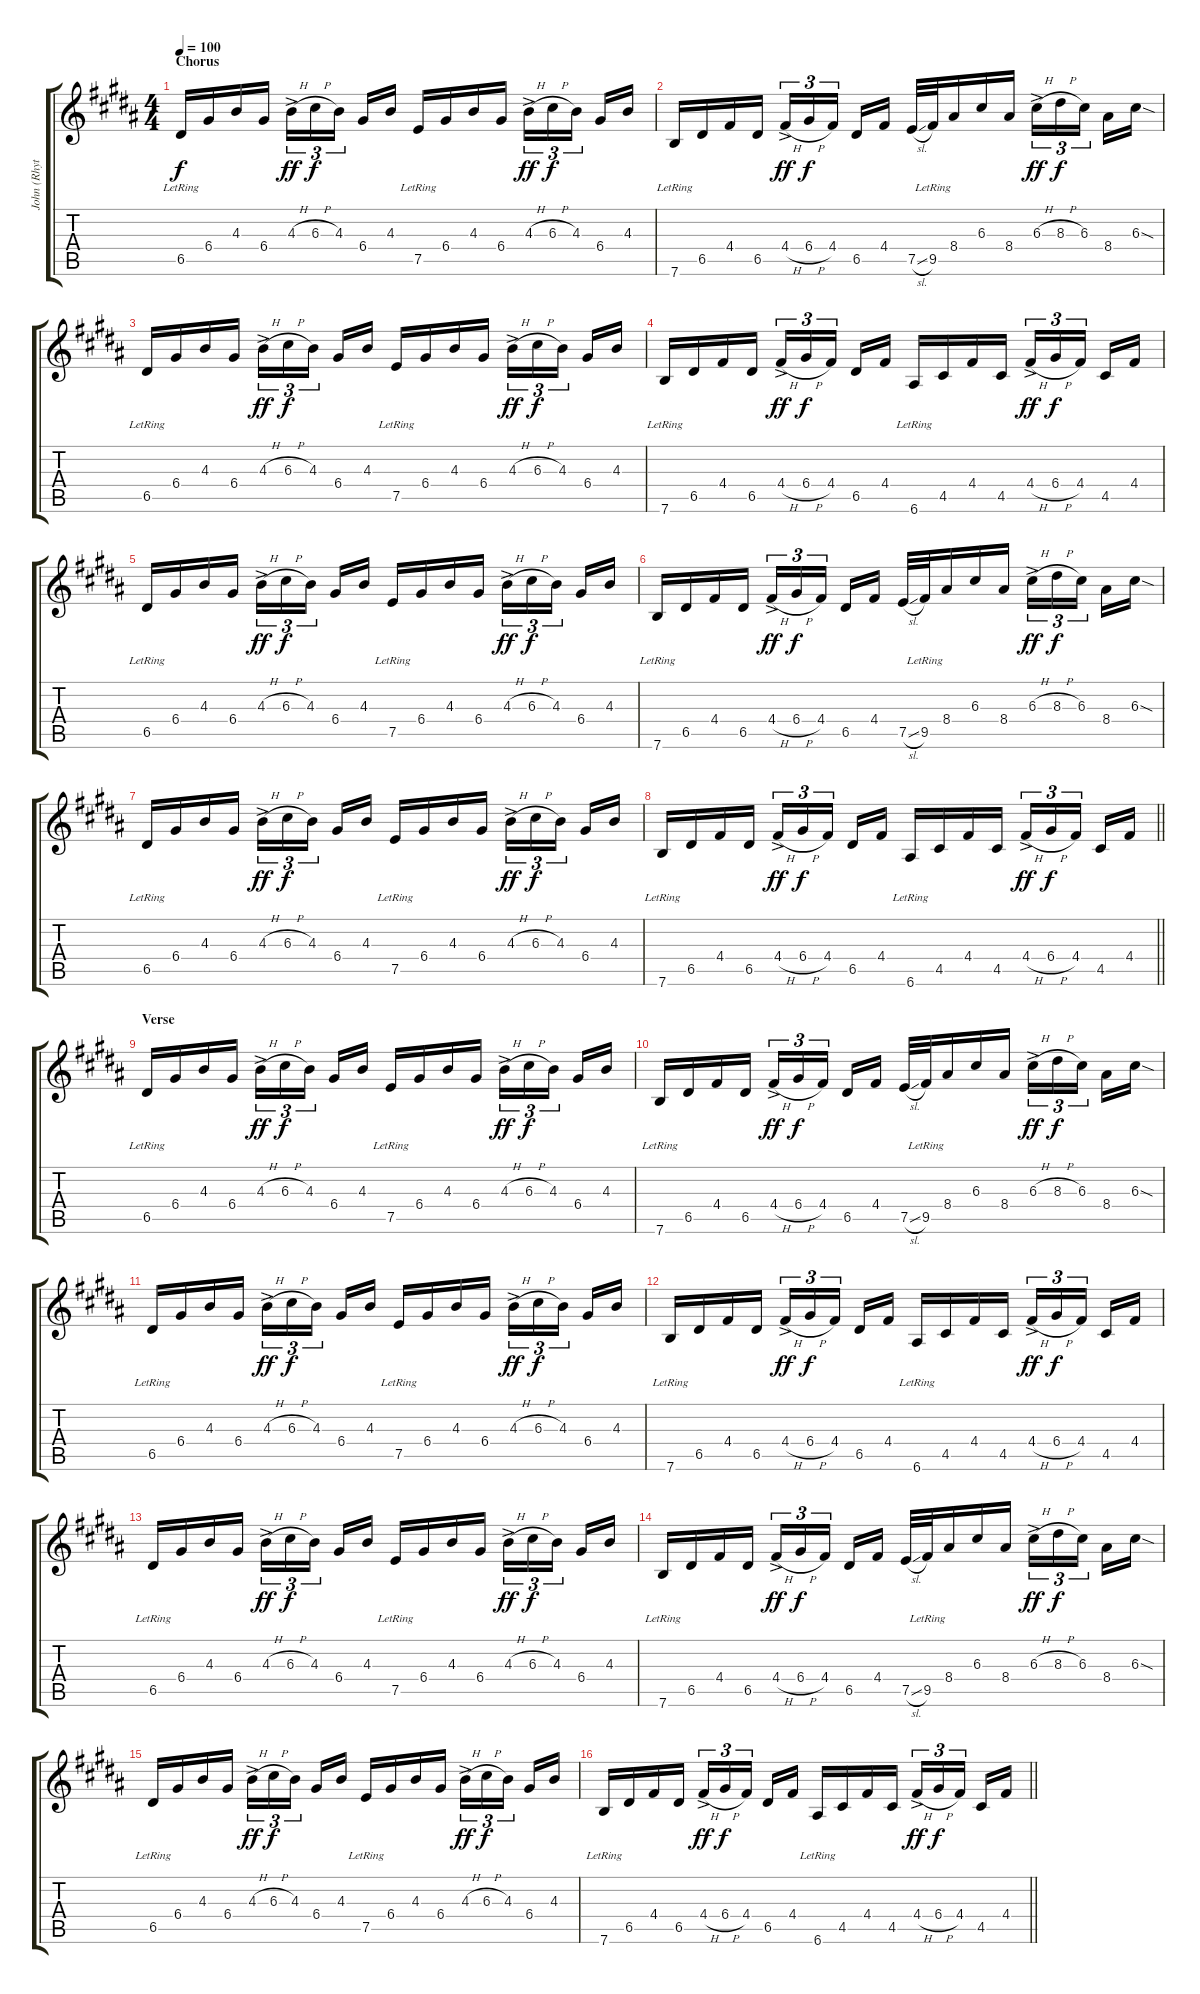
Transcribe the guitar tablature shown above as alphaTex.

\track ("John (Rhythm Guitar)" "John (Rhyt") {instrument electricguitarclean}
\staff {score tabs}
\tuning (E4 B3 G3 D3 A2 E2) {hide}
\ts (4 4)
\section ("" "Chorus")
\tempo 100
\clef g2
\ks b
6.5{lr}.16{dy f} 6.4.16 4.3.16 6.4.16 4.3{h ac}.16{tu (3 2) dy ff} 6.3{h}.16{tu (3 2) dy f} 4.3.16{tu (3 2) beam splitsecondary} 6.4.16 4.3.16 7.5{lr}.16 6.4.16 4.3.16 6.4.16 4.3{h ac}.16{tu (3 2) dy ff} 6.3{h}.16{tu (3 2) dy f} 4.3.16{tu (3 2) beam splitsecondary} 6.4.16 4.3.16 |
7.6{lr}.16 6.5.16 4.4.16 6.5.16 4.4{h ac}.16{tu (3 2) dy ff} 6.4{h}.16{tu (3 2) dy f} 4.4.16{tu (3 2) beam splitsecondary} 6.5.16 4.4.16 7.5{sl}.32 9.5{lr}.32 8.4.16 6.3.16 8.4.16 6.3{h ac}.16{tu (3 2) dy ff} 8.3{h}.16{tu (3 2) dy f} 6.3.16{tu (3 2) beam splitsecondary} 8.4.16 6.3{sod}.16 |
6.5{lr}.16 6.4.16 4.3.16 6.4.16 4.3{h ac}.16{tu (3 2) dy ff} 6.3{h}.16{tu (3 2) dy f} 4.3.16{tu (3 2) beam splitsecondary} 6.4.16 4.3.16 7.5{lr}.16 6.4.16 4.3.16 6.4.16 4.3{h ac}.16{tu (3 2) dy ff} 6.3{h}.16{tu (3 2) dy f} 4.3.16{tu (3 2) beam splitsecondary} 6.4.16 4.3.16 |
7.6{lr}.16 6.5.16 4.4.16 6.5.16 4.4{h ac}.16{tu (3 2) dy ff} 6.4{h}.16{tu (3 2) dy f} 4.4.16{tu (3 2) beam splitsecondary} 6.5.16 4.4.16 6.6{lr}.16 4.5.16 4.4.16 4.5.16 4.4{h ac}.16{tu (3 2) dy ff} 6.4{h}.16{tu (3 2) dy f} 4.4.16{tu (3 2) beam splitsecondary} 4.5.16 4.4.16 |
6.5{lr}.16 6.4.16 4.3.16 6.4.16 4.3{h ac}.16{tu (3 2) dy ff} 6.3{h}.16{tu (3 2) dy f} 4.3.16{tu (3 2) beam splitsecondary} 6.4.16 4.3.16 7.5{lr}.16 6.4.16 4.3.16 6.4.16 4.3{h ac}.16{tu (3 2) dy ff} 6.3{h}.16{tu (3 2) dy f} 4.3.16{tu (3 2) beam splitsecondary} 6.4.16 4.3.16 |
7.6{lr}.16 6.5.16 4.4.16 6.5.16 4.4{h ac}.16{tu (3 2) dy ff} 6.4{h}.16{tu (3 2) dy f} 4.4.16{tu (3 2) beam splitsecondary} 6.5.16 4.4.16 7.5{sl}.32 9.5{lr}.32 8.4.16 6.3.16 8.4.16 6.3{h ac}.16{tu (3 2) dy ff} 8.3{h}.16{tu (3 2) dy f} 6.3.16{tu (3 2) beam splitsecondary} 8.4.16 6.3{sod}.16 |
6.5{lr}.16 6.4.16 4.3.16 6.4.16 4.3{h ac}.16{tu (3 2) dy ff} 6.3{h}.16{tu (3 2) dy f} 4.3.16{tu (3 2) beam splitsecondary} 6.4.16 4.3.16 7.5{lr}.16 6.4.16 4.3.16 6.4.16 4.3{h ac}.16{tu (3 2) dy ff} 6.3{h}.16{tu (3 2) dy f} 4.3.16{tu (3 2) beam splitsecondary} 6.4.16 4.3.16 |
\barLineRight lightlight
7.6{lr}.16 6.5.16 4.4.16 6.5.16 4.4{h ac}.16{tu (3 2) dy ff} 6.4{h}.16{tu (3 2) dy f} 4.4.16{tu (3 2) beam splitsecondary} 6.5.16 4.4.16 6.6{lr}.16 4.5.16 4.4.16 4.5.16 4.4{h ac}.16{tu (3 2) dy ff} 6.4{h}.16{tu (3 2) dy f} 4.4.16{tu (3 2) beam splitsecondary} 4.5.16 4.4.16 |
\section ("" "Verse")
6.5{lr}.16 6.4.16 4.3.16 6.4.16 4.3{h ac}.16{tu (3 2) dy ff} 6.3{h}.16{tu (3 2) dy f} 4.3.16{tu (3 2) beam splitsecondary} 6.4.16 4.3.16 7.5{lr}.16 6.4.16 4.3.16 6.4.16 4.3{h ac}.16{tu (3 2) dy ff} 6.3{h}.16{tu (3 2) dy f} 4.3.16{tu (3 2) beam splitsecondary} 6.4.16 4.3.16 |
7.6{lr}.16 6.5.16 4.4.16 6.5.16 4.4{h ac}.16{tu (3 2) dy ff} 6.4{h}.16{tu (3 2) dy f} 4.4.16{tu (3 2) beam splitsecondary} 6.5.16 4.4.16 7.5{sl}.32 9.5{lr}.32 8.4.16 6.3.16 8.4.16 6.3{h ac}.16{tu (3 2) dy ff} 8.3{h}.16{tu (3 2) dy f} 6.3.16{tu (3 2) beam splitsecondary} 8.4.16 6.3{sod}.16 |
6.5{lr}.16 6.4.16 4.3.16 6.4.16 4.3{h ac}.16{tu (3 2) dy ff} 6.3{h}.16{tu (3 2) dy f} 4.3.16{tu (3 2) beam splitsecondary} 6.4.16 4.3.16 7.5{lr}.16 6.4.16 4.3.16 6.4.16 4.3{h ac}.16{tu (3 2) dy ff} 6.3{h}.16{tu (3 2) dy f} 4.3.16{tu (3 2) beam splitsecondary} 6.4.16 4.3.16 |
7.6{lr}.16 6.5.16 4.4.16 6.5.16 4.4{h ac}.16{tu (3 2) dy ff} 6.4{h}.16{tu (3 2) dy f} 4.4.16{tu (3 2) beam splitsecondary} 6.5.16 4.4.16 6.6{lr}.16 4.5.16 4.4.16 4.5.16 4.4{h ac}.16{tu (3 2) dy ff} 6.4{h}.16{tu (3 2) dy f} 4.4.16{tu (3 2) beam splitsecondary} 4.5.16 4.4.16 |
6.5{lr}.16 6.4.16 4.3.16 6.4.16 4.3{h ac}.16{tu (3 2) dy ff} 6.3{h}.16{tu (3 2) dy f} 4.3.16{tu (3 2) beam splitsecondary} 6.4.16 4.3.16 7.5{lr}.16 6.4.16 4.3.16 6.4.16 4.3{h ac}.16{tu (3 2) dy ff} 6.3{h}.16{tu (3 2) dy f} 4.3.16{tu (3 2) beam splitsecondary} 6.4.16 4.3.16 |
7.6{lr}.16 6.5.16 4.4.16 6.5.16 4.4{h ac}.16{tu (3 2) dy ff} 6.4{h}.16{tu (3 2) dy f} 4.4.16{tu (3 2) beam splitsecondary} 6.5.16 4.4.16 7.5{sl}.32 9.5{lr}.32 8.4.16 6.3.16 8.4.16 6.3{h ac}.16{tu (3 2) dy ff} 8.3{h}.16{tu (3 2) dy f} 6.3.16{tu (3 2) beam splitsecondary} 8.4.16 6.3{sod}.16 |
6.5{lr}.16 6.4.16 4.3.16 6.4.16 4.3{h ac}.16{tu (3 2) dy ff} 6.3{h}.16{tu (3 2) dy f} 4.3.16{tu (3 2) beam splitsecondary} 6.4.16 4.3.16 7.5{lr}.16 6.4.16 4.3.16 6.4.16 4.3{h ac}.16{tu (3 2) dy ff} 6.3{h}.16{tu (3 2) dy f} 4.3.16{tu (3 2) beam splitsecondary} 6.4.16 4.3.16 |
\barLineRight lightlight
7.6{lr}.16 6.5.16 4.4.16 6.5.16 4.4{h ac}.16{tu (3 2) dy ff} 6.4{h}.16{tu (3 2) dy f} 4.4.16{tu (3 2) beam splitsecondary} 6.5.16 4.4.16 6.6{lr}.16 4.5.16 4.4.16 4.5.16 4.4{h ac}.16{tu (3 2) dy ff} 6.4{h}.16{tu (3 2) dy f} 4.4.16{tu (3 2) beam splitsecondary} 4.5.16 4.4.16
